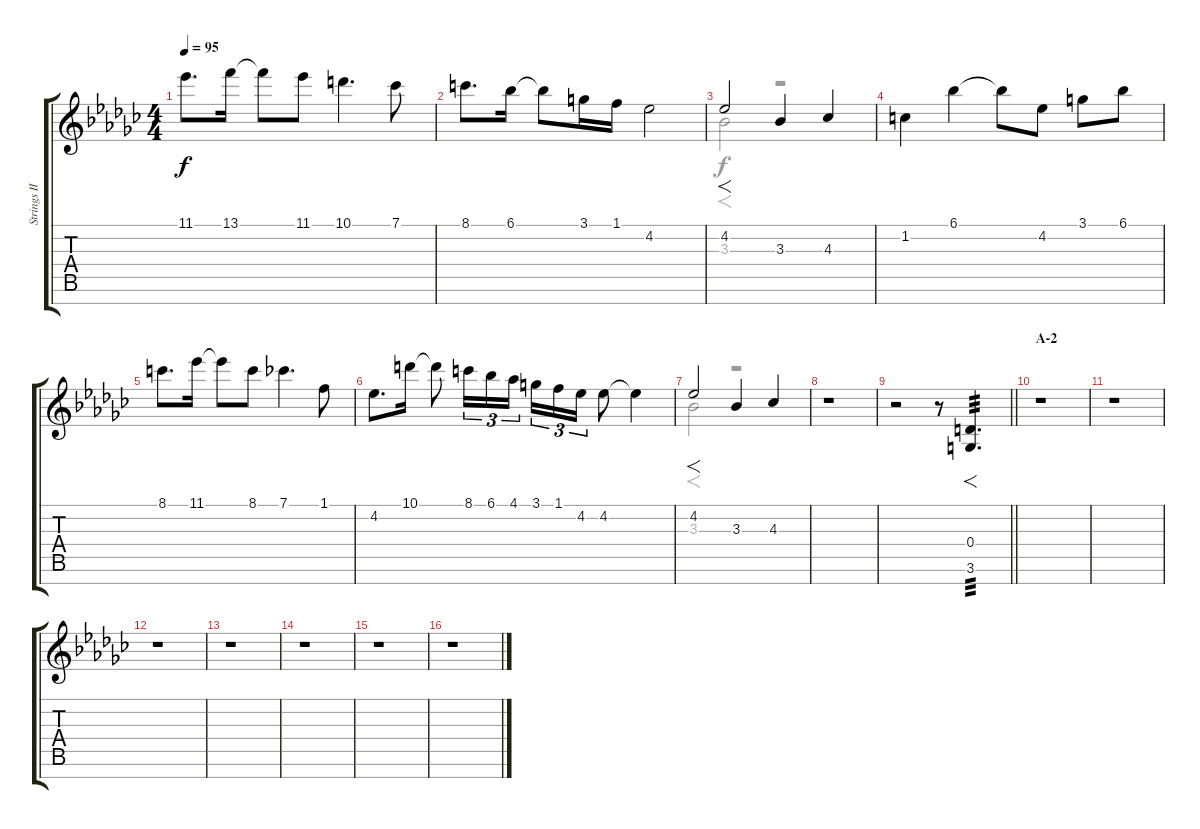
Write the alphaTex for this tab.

\track ("Strings II" "Strings II") {instrument stringensemble1}
\staff {score tabs}
\tuning (E5 B4 G4 D4 A3 E3 B2) {hide}
\voice
\ts (4 4)
\tempo 95
\clef g2
\ks gb
11.1.8{d dy f} 13.1.16 13.1{t}.8 11.1.8 10.1.4{d} 7.1.8 |
8.1.8{d} 6.1.16 6.1{t}.8 3.1.16 1.1.16 4.2.2 |
4.2.2{f} 3.3.4 4.3.4 |
1.2.4 6.1.4 6.1{t}.8 4.2.8 3.1.8 6.1.8 |
8.1.8{d} 11.1.16 11.1{t}.8 8.1.8 7.1.4{d} 1.1.8 |
4.2.8{d} 10.1.16 10.1{t}.8 8.1.16{tu (3 2)} 6.1.16{tu (3 2)} 4.1.16{tu (3 2)} 3.1.16{tu (3 2)} 1.1.16{tu (3 2)} 4.2.16{tu (3 2)} 4.2.8 4.2{t}.4 |
4.2.2{f} 3.3.4 4.3.4 |
r.1 |
\barLineRight lightlight
r.2 r.8 (0.4 3.6).4{f d tp 3} |
\section ("" "A-2")
r.1 |
r.1 |
r.1 |
r.1 |
r.1 |
r.1 |
r.1
\voice
\clef g2
\ottava regular
\simile none
\ks gb
|
|
3.3.2{f} r.2 |
|
|
|
3.3.2{f} r.2 |
|
\barLineRight lightlight
|
|
|
|
|
|
|
